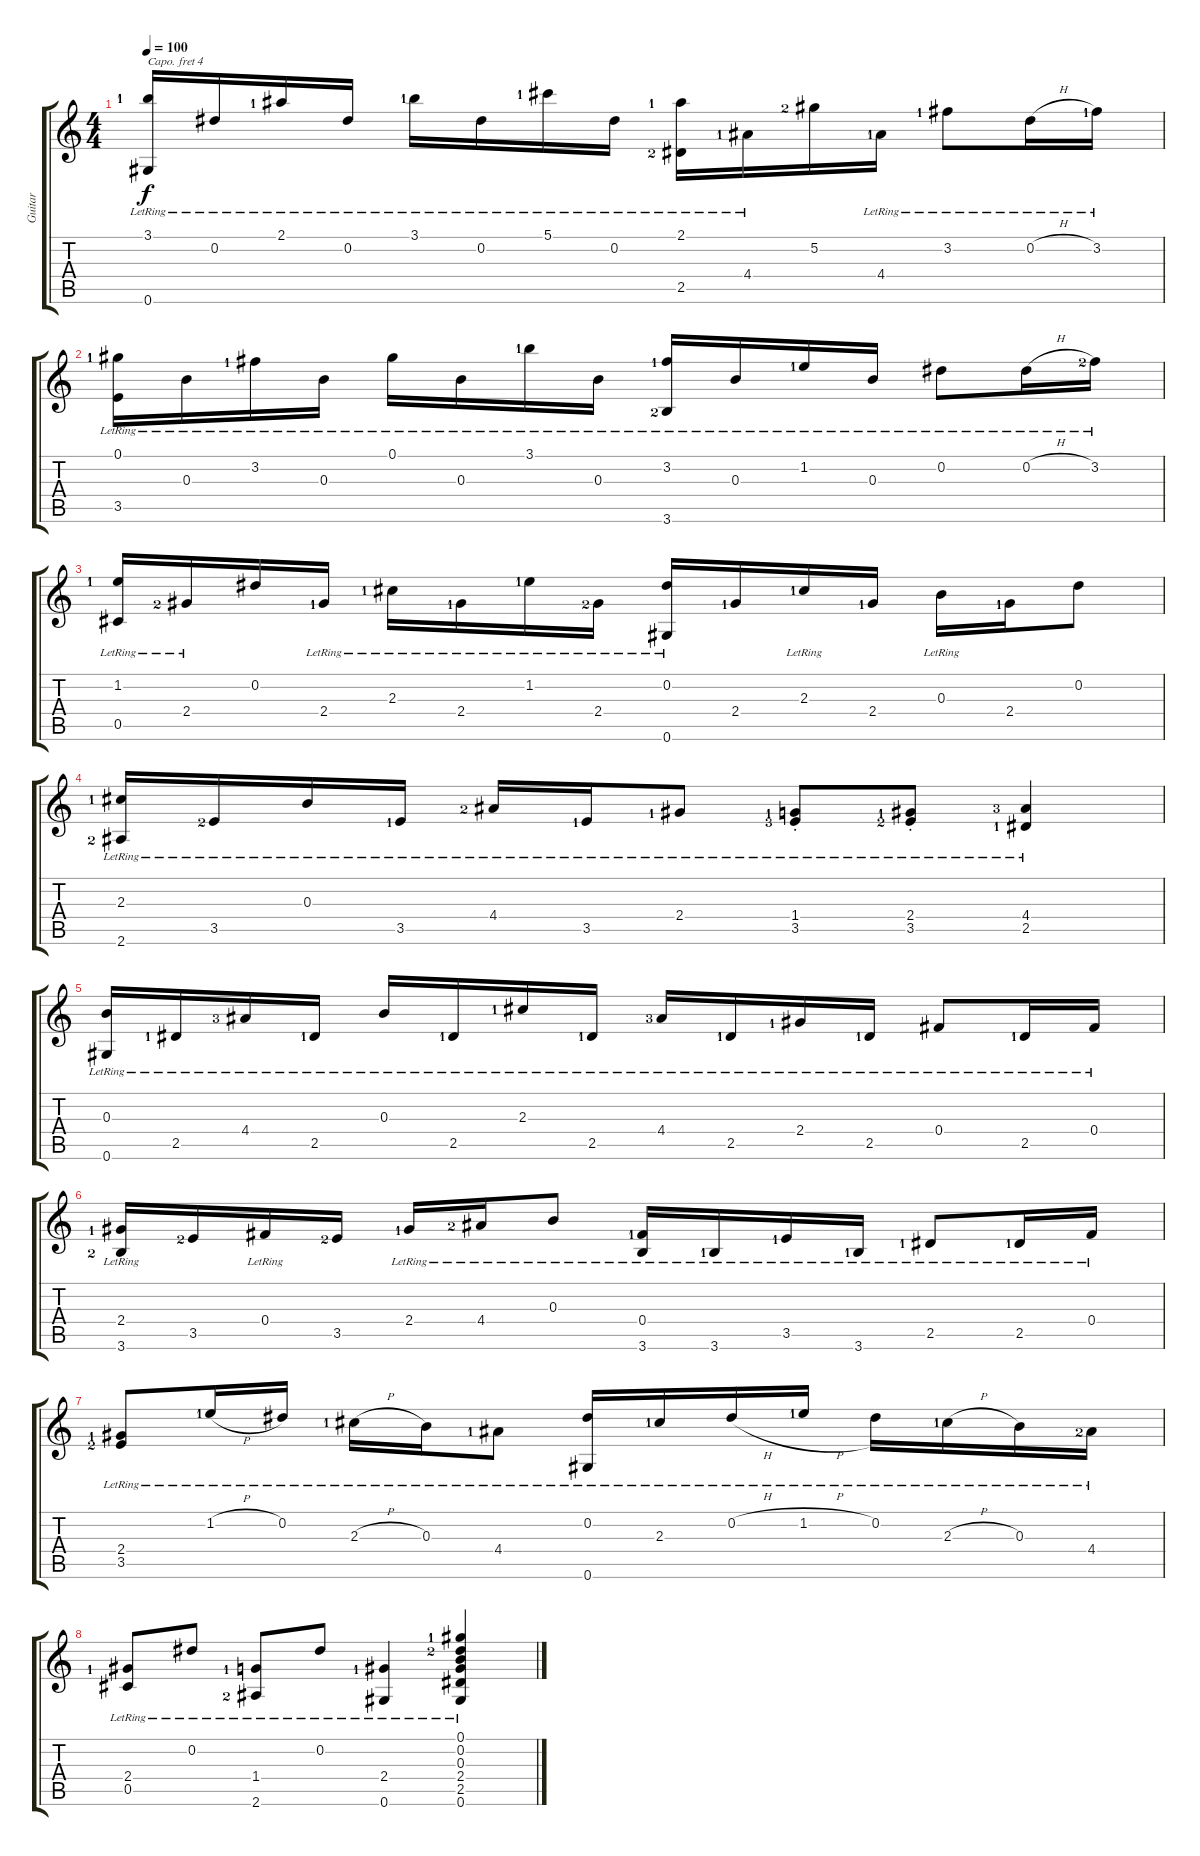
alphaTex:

\track ("Guitar" "Guitar") {instrument acousticguitarsteel}
\staff {score tabs}
\capo 4
\tuning (E4 B3 G3 D3 A2 E2) {hide}
\ts (4 4)
\tempo 100
\clef g2
\ks c
(3.1{lr lf 2} 0.6).16{dy f} 0.2{lr}.16 2.1{lr lf 2}.16 0.2{lr}.16 3.1{lr lf 2}.16 0.2{lr}.16 5.1{lr lf 2}.16 0.2{lr}.16 (2.1{lr lf 2} 2.5{lr lf 3}).16 4.4{lr lf 2}.16 5.2{lf 3}.16 4.4{lr lf 2}.16 3.2{lr lf 2}.8 0.2{h lr}.16 3.2{lr lf 2}.16 |
(0.1{lr lf 2} 3.5{lr}).16 0.3{lr}.16 3.2{lr lf 2}.16 0.3{lr}.16 0.1{lr}.16 0.3{lr}.16 3.1{lr lf 2}.16 0.3{lr}.16 (3.2{lr lf 2} 3.6{lr lf 3}).16 0.3{lr}.16 1.2{lr lf 2}.16 0.3{lr}.16 0.2{lr}.8 0.2{h lr}.16 3.2{lr lf 3}.16 |
(1.2{lr lf 2} 0.5{lr}).16 2.4{lr lf 3}.16 0.2.16 2.4{lr lf 2}.16 2.3{lr lf 2}.16 2.4{lr lf 2}.16 1.2{lr lf 2}.16 2.4{lr lf 3}.16 (0.2 0.6{lr}).16 2.4{lf 2}.16 2.3{lr lf 2}.16 2.4{lf 2}.16 0.3{lr}.16 2.4{lf 2}.16 0.2.8 |
(2.3{lr lf 2} 2.6{lr lf 3}).16 3.5{lr lf 3}.16 0.3{lr}.16 3.5{lr lf 2}.16 4.4{lr lf 3}.16 3.5{lr lf 2}.16 2.4{lr lf 2}.8 (1.4{st lr lf 2} 3.5{st lr lf 4}).8 (2.4{st lr lf 2} 3.5{st lr lf 3}).8 (4.4{lr lf 4} 2.5{lr lf 2}).4 |
(0.3{lr} 0.6{lr}).16 2.5{lr lf 2}.16 4.4{lr lf 4}.16 2.5{lr lf 2}.16 0.3{lr}.16 2.5{lr lf 2}.16 2.3{lr lf 2}.16 2.5{lr lf 2}.16 4.4{lr lf 4}.16 2.5{lr lf 2}.16 2.4{lr lf 2}.16 2.5{lr lf 2}.16 0.4{lr}.8 2.5{lr lf 2}.16 0.4{lr}.16 |
(2.4{lr lf 2} 3.6{lf 3}).16 3.5{lf 3}.16 0.4{lr}.16 3.5{lf 3}.16 2.4{lr lf 2}.16 4.4{lr lf 3}.16 0.3{lr}.8 (0.4{lr lf 2} 3.6).16 3.6{lr lf 2}.16 3.5{lr lf 2}.16 3.6{lr lf 2}.16 2.5{lr lf 2}.8 2.5{lr lf 2}.16 0.4{lr}.16 |
(2.4{lf 2} 3.5{lr lf 3}).8 1.2{h lr lf 2}.16 0.2{lr}.16 2.3{h lr lf 2}.16 0.3{lr}.16 4.4{lr lf 2}.8 (0.2{lr} 0.6{lr}).16 2.3{lr lf 2}.16 0.2{h lr}.16 1.2{h lr lf 2}.16 0.2{lr}.16 2.3{h lr lf 2}.16 0.3{lr}.16 4.4{lr lf 3}.16 |
(2.4{lr lf 2} 0.5{lr}).8 0.2{lr}.8 (1.4{lr lf 2} 2.6{lr lf 3}).8 0.2{lr}.8 (2.4{lr lf 2} 0.6{lr}).4 (0.1{lr lf 2} 0.2{lf 3} 0.3 2.4 2.5 0.6).4
